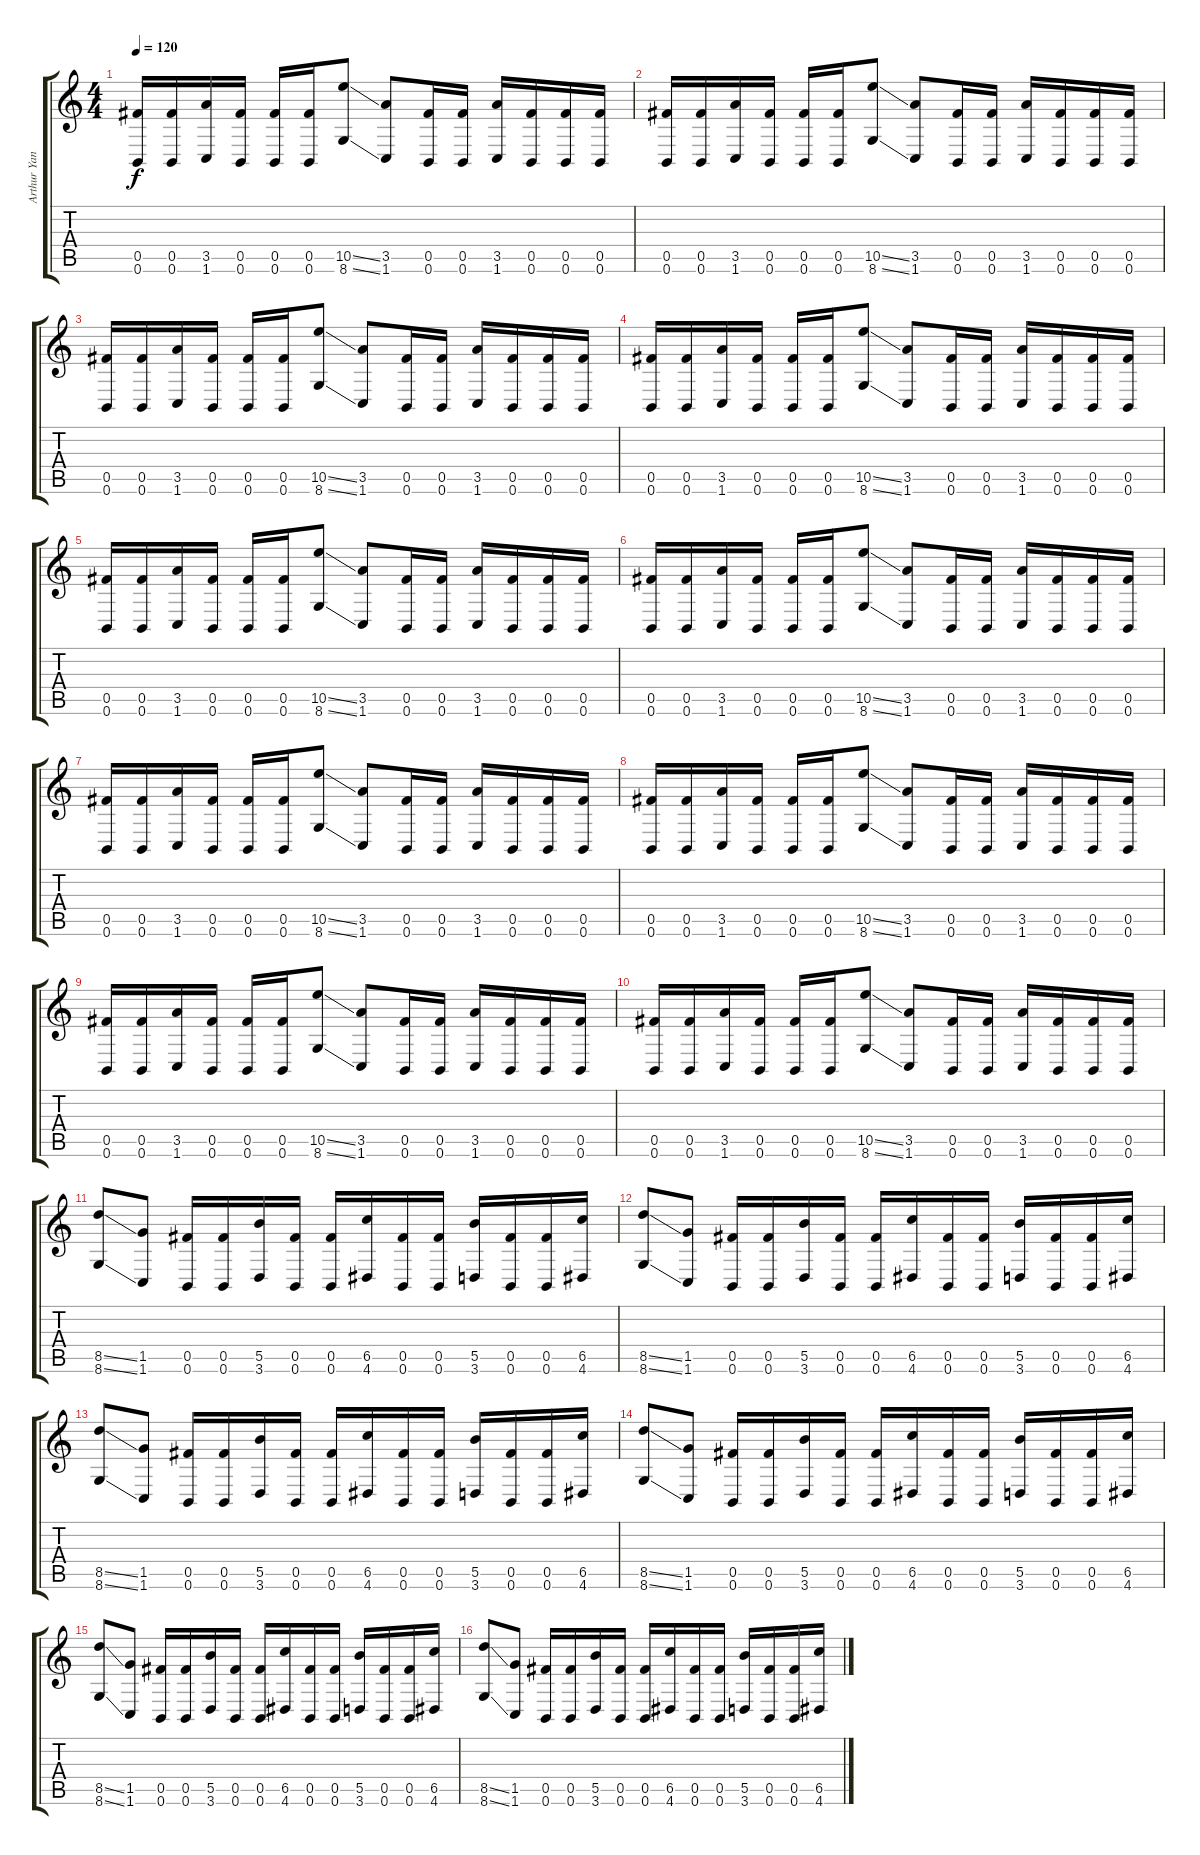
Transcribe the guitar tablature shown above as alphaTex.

\track ("Arthur Yanthar" "Arthur Yan") {instrument distortionguitar}
\staff {score tabs}
\tuning (Db4 Ab3 E3 B2 Gb3 B1) {hide}
\ts (4 4)
\tempo 120
\clef g2
\ks c
(0.5 0.6).16{dy f} (0.5 0.6).16 (3.5 1.6).16 (0.5 0.6).16 (0.5 0.6).16 (0.5 0.6).16 (10.5{ss} 8.6{ss}).8 (3.5 1.6).8 (0.5 0.6).16 (0.5 0.6).16 (3.5 1.6).16 (0.5 0.6).16 (0.5 0.6).16 (0.5 0.6).16 |
(0.5 0.6).16 (0.5 0.6).16 (3.5 1.6).16 (0.5 0.6).16 (0.5 0.6).16 (0.5 0.6).16 (10.5{ss} 8.6{ss}).8 (3.5 1.6).8 (0.5 0.6).16 (0.5 0.6).16 (3.5 1.6).16 (0.5 0.6).16 (0.5 0.6).16 (0.5 0.6).16 |
(0.5 0.6).16 (0.5 0.6).16 (3.5 1.6).16 (0.5 0.6).16 (0.5 0.6).16 (0.5 0.6).16 (10.5{ss} 8.6{ss}).8 (3.5 1.6).8 (0.5 0.6).16 (0.5 0.6).16 (3.5 1.6).16 (0.5 0.6).16 (0.5 0.6).16 (0.5 0.6).16 |
(0.5 0.6).16 (0.5 0.6).16 (3.5 1.6).16 (0.5 0.6).16 (0.5 0.6).16 (0.5 0.6).16 (10.5{ss} 8.6{ss}).8 (3.5 1.6).8 (0.5 0.6).16 (0.5 0.6).16 (3.5 1.6).16 (0.5 0.6).16 (0.5 0.6).16 (0.5 0.6).16 |
(0.5 0.6).16 (0.5 0.6).16 (3.5 1.6).16 (0.5 0.6).16 (0.5 0.6).16 (0.5 0.6).16 (10.5{ss} 8.6{ss}).8 (3.5 1.6).8 (0.5 0.6).16 (0.5 0.6).16 (3.5 1.6).16 (0.5 0.6).16 (0.5 0.6).16 (0.5 0.6).16 |
(0.5 0.6).16 (0.5 0.6).16 (3.5 1.6).16 (0.5 0.6).16 (0.5 0.6).16 (0.5 0.6).16 (10.5{ss} 8.6{ss}).8 (3.5 1.6).8 (0.5 0.6).16 (0.5 0.6).16 (3.5 1.6).16 (0.5 0.6).16 (0.5 0.6).16 (0.5 0.6).16 |
(0.5 0.6).16 (0.5 0.6).16 (3.5 1.6).16 (0.5 0.6).16 (0.5 0.6).16 (0.5 0.6).16 (10.5{ss} 8.6{ss}).8 (3.5 1.6).8 (0.5 0.6).16 (0.5 0.6).16 (3.5 1.6).16 (0.5 0.6).16 (0.5 0.6).16 (0.5 0.6).16 |
(0.5 0.6).16 (0.5 0.6).16 (3.5 1.6).16 (0.5 0.6).16 (0.5 0.6).16 (0.5 0.6).16 (10.5{ss} 8.6{ss}).8 (3.5 1.6).8 (0.5 0.6).16 (0.5 0.6).16 (3.5 1.6).16 (0.5 0.6).16 (0.5 0.6).16 (0.5 0.6).16 |
(0.5 0.6).16 (0.5 0.6).16 (3.5 1.6).16 (0.5 0.6).16 (0.5 0.6).16 (0.5 0.6).16 (10.5{ss} 8.6{ss}).8 (3.5 1.6).8 (0.5 0.6).16 (0.5 0.6).16 (3.5 1.6).16 (0.5 0.6).16 (0.5 0.6).16 (0.5 0.6).16 |
(0.5 0.6).16 (0.5 0.6).16 (3.5 1.6).16 (0.5 0.6).16 (0.5 0.6).16 (0.5 0.6).16 (10.5{ss} 8.6{ss}).8 (3.5 1.6).8 (0.5 0.6).16 (0.5 0.6).16 (3.5 1.6).16 (0.5 0.6).16 (0.5 0.6).16 (0.5 0.6).16 |
(8.5{ss} 8.6{ss}).8 (1.5 1.6).8 (0.5 0.6).16 (0.5 0.6).16 (5.5 3.6).16 (0.5 0.6).16 (0.5 0.6).16 (6.5 4.6).16 (0.5 0.6).16 (0.5 0.6).16 (5.5 3.6).16 (0.5 0.6).16 (0.5 0.6).16 (6.5 4.6).16 |
(8.5{ss} 8.6{ss}).8 (1.5 1.6).8 (0.5 0.6).16 (0.5 0.6).16 (5.5 3.6).16 (0.5 0.6).16 (0.5 0.6).16 (6.5 4.6).16 (0.5 0.6).16 (0.5 0.6).16 (5.5 3.6).16 (0.5 0.6).16 (0.5 0.6).16 (6.5 4.6).16 |
(8.5{ss} 8.6{ss}).8 (1.5 1.6).8 (0.5 0.6).16 (0.5 0.6).16 (5.5 3.6).16 (0.5 0.6).16 (0.5 0.6).16 (6.5 4.6).16 (0.5 0.6).16 (0.5 0.6).16 (5.5 3.6).16 (0.5 0.6).16 (0.5 0.6).16 (6.5 4.6).16 |
(8.5{ss} 8.6{ss}).8 (1.5 1.6).8 (0.5 0.6).16 (0.5 0.6).16 (5.5 3.6).16 (0.5 0.6).16 (0.5 0.6).16 (6.5 4.6).16 (0.5 0.6).16 (0.5 0.6).16 (5.5 3.6).16 (0.5 0.6).16 (0.5 0.6).16 (6.5 4.6).16 |
(8.5{ss} 8.6{ss}).8 (1.5 1.6).8 (0.5 0.6).16 (0.5 0.6).16 (5.5 3.6).16 (0.5 0.6).16 (0.5 0.6).16 (6.5 4.6).16 (0.5 0.6).16 (0.5 0.6).16 (5.5 3.6).16 (0.5 0.6).16 (0.5 0.6).16 (6.5 4.6).16 |
(8.5{ss} 8.6{ss}).8 (1.5 1.6).8 (0.5 0.6).16 (0.5 0.6).16 (5.5 3.6).16 (0.5 0.6).16 (0.5 0.6).16 (6.5 4.6).16 (0.5 0.6).16 (0.5 0.6).16 (5.5 3.6).16 (0.5 0.6).16 (0.5 0.6).16 (6.5 4.6).16
